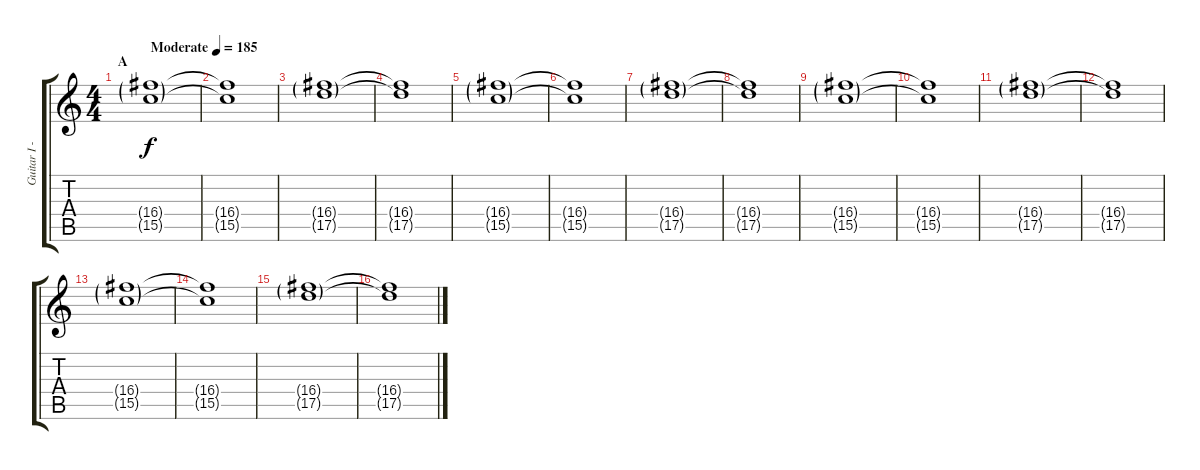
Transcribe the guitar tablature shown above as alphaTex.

\track ("Guitar I - Gotoh" "Guitar I -") {instrument distortionguitar}
\staff {score tabs}
\tuning (E4 B3 G3 D3 A2 E2) {hide}
\ts (4 4)
\section ("" "A")
\tempo (185 "Moderate")
\clef g2
\ks c
(16.4{g} 15.5{g}).1{dy f instrument distortionguitar} |
(16.4{t} 15.5{t}).1 |
(16.4{g} 17.5{g}).1 |
(16.4{t} 17.5{t}).1 |
(16.4{g} 15.5{g}).1 |
(16.4{t} 15.5{t}).1 |
(16.4{g} 17.5{g}).1 |
(16.4{t} 17.5{t}).1 |
(16.4{g} 15.5{g}).1 |
(16.4{t} 15.5{t}).1 |
(16.4{g} 17.5{g}).1 |
(16.4{t} 17.5{t}).1 |
(16.4{g} 15.5{g}).1 |
(16.4{t} 15.5{t}).1 |
(16.4{g} 17.5{g}).1 |
(16.4{t} 17.5{t}).1
